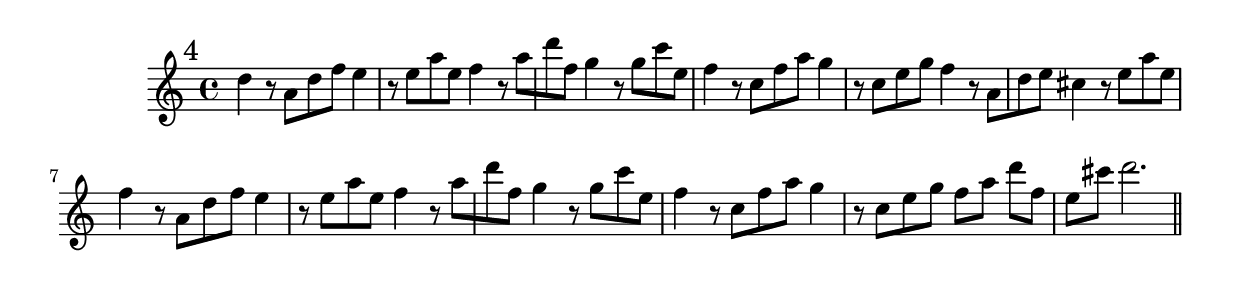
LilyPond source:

%%  quarto_flauto.ly
%%  This file is part of the Earlilypond project
%%  
%%  Copyright (c) 2011-2013 Benjamin Coudrin <benjamin.coudrin@gmail.com>
%%                All Rights Reserved
%%
%%  This program is free software. It comes without any warranty, to
%%  the extent permitted by applicable law. You can redistribute it
%%  and/or modify it under the terms of the Do What The Fuck You Want
%%  To Public License, Version 2, as published by Sam Hocevar. See
%%  http://sam.zoy.org/wtfpl/COPYING for more details.

\relative c'' {
  \mark \markup "4"
  d4 r8 a8[ d f]
  e4 r8 e8[ a e]
  f4 r8 a8[ d f,]
  g4 r8 g8[ c e,]
  f4 r8 c8[ f a]
  g4 r8 c,8[ e g]
  f4 r8 a,8[ d e]
  cis4 r8 e8[ a e]
  f4 r8 a,8[ d f]
  e4 r8 e8[ a e]
  f4 r8 a8[ d f,]
  g4 r8 g8[ c e,]
  f4 r8 c8[ f a]
  g4 r8 c,8[ e g]
  f8 [ a] d8[ f,] e8[ cis']
  d2.
  
  \bar "||"
  \break
}